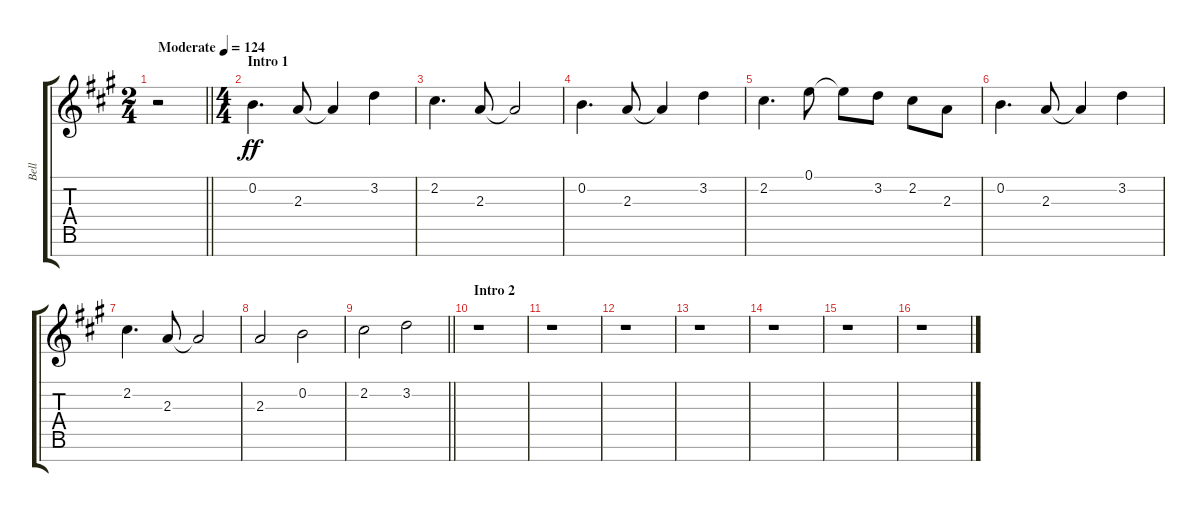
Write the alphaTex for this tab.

\track ("Bell" "Bell") {instrument tubularbells}
\staff {score tabs}
\tuning (E5 B4 G4 D4 A3 E3 B2) {hide}
\ts (2 4)
\tempo (124 "Moderate")
\clef g2
\barLineRight lightlight
\ks a
r.2{dy ff instrument tubularbells} |
\ts (4 4)
\section ("" "Intro 1")
0.2.4{d} 2.3.8 2.3{t}.4 3.2.4 |
2.2.4{d} 2.3.8 2.3{t}.2 |
0.2.4{d} 2.3.8 2.3{t}.4 3.2.4 |
2.2.4{d} 0.1.8 0.1{t}.8 3.2.8 2.2.8 2.3.8 |
0.2.4{d} 2.3.8 2.3{t}.4 3.2.4 |
2.2.4{d} 2.3.8 2.3{t}.2 |
2.3.2 0.2.2 |
\barLineRight lightlight
2.2.2 3.2.2 |
\section ("" "Intro 2")
r.1 |
r.1 |
r.1 |
r.1 |
r.1 |
r.1 |
r.1
